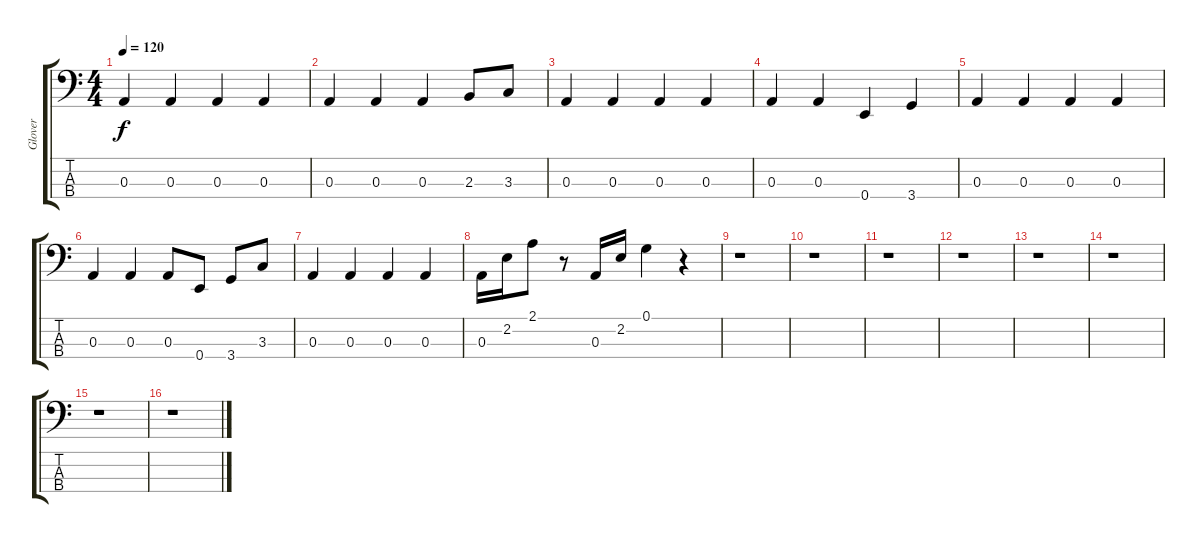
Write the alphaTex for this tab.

\track ("Glover" "Glover") {instrument electricbasspick}
\staff {score tabs}
\tuning (G2 D2 A1 E1) {hide}
\ts (4 4)
\tempo 120
\clef f4
\ks c
0.3.4{dy f} 0.3.4 0.3.4 0.3.4 |
0.3.4 0.3.4 0.3.4 2.3.8 3.3.8 |
0.3.4 0.3.4 0.3.4 0.3.4 |
0.3.4 0.3.4 0.4.4 3.4.4 |
0.3.4 0.3.4 0.3.4 0.3.4 |
0.3.4 0.3.4 0.3.8 0.4.8 3.4.8 3.3.8 |
0.3.4 0.3.4 0.3.4 0.3.4 |
0.3.16 2.2.16 2.1.8 r.8 0.3.16 2.2.16 0.1.4 r.4 |
r.1 |
r.1 |
r.1 |
r.1 |
r.1 |
r.1 |
r.1 |
r.1
